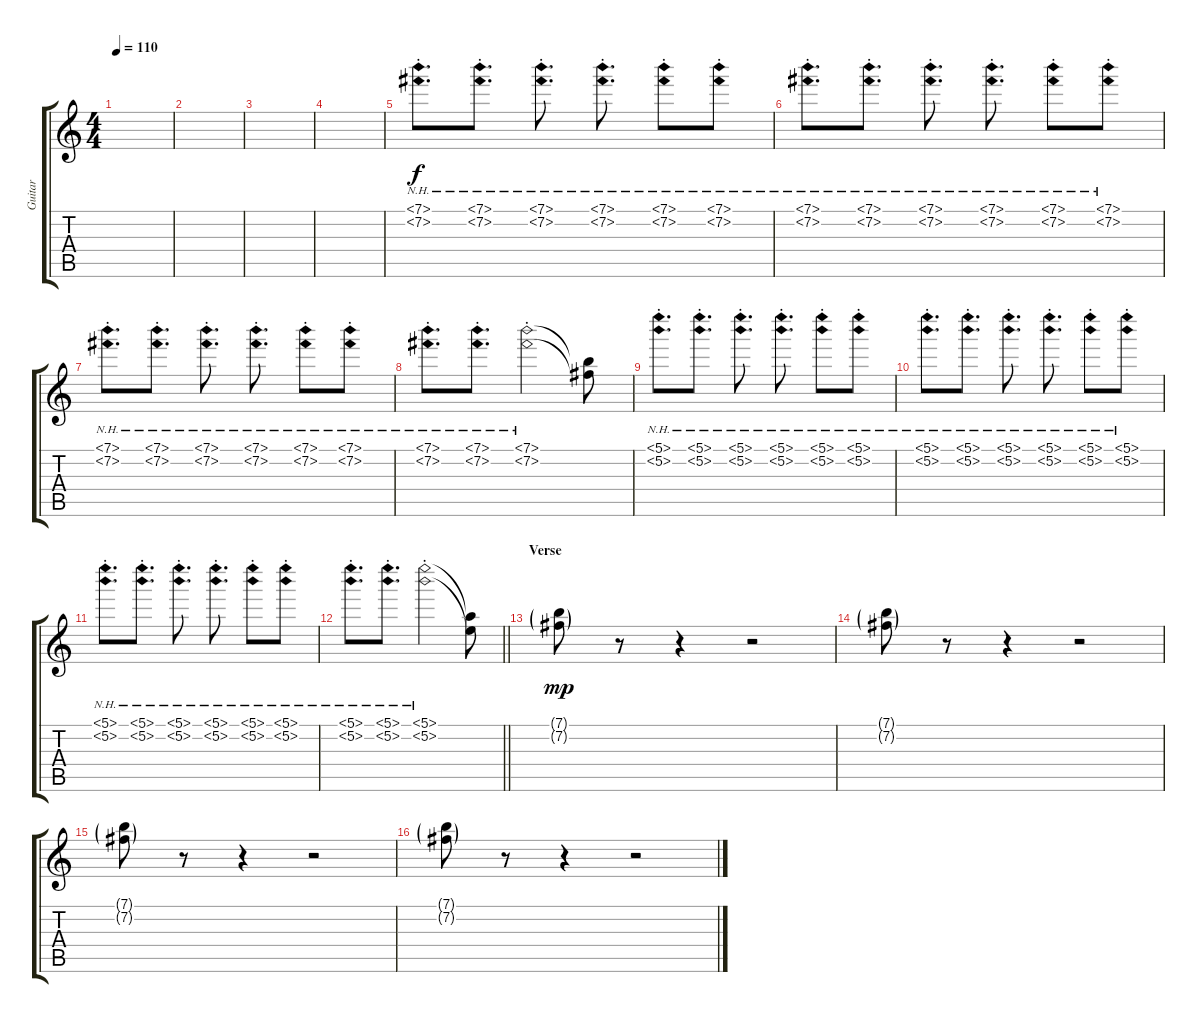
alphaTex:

\track ("Guitar" "Guitar") {instrument distortionguitar}
\staff {score tabs}
\tuning (E4 B3 G3 D3 A2 E2) {hide}
\ts (4 4)
\tempo 110
\clef g2
\ks c
|
|
|
|
(7.1{nh st} 7.2{nh st}).8{d} (7.1{nh st} 7.2{nh st}).8{d} (7.1{nh st} 7.2{nh st}).8{d} (7.1{nh st} 7.2{nh st}).8{d} (7.1{nh st} 7.2{nh st}).8 (7.1{nh st} 7.2{nh st}).8 |
(7.1{nh st} 7.2{nh st}).8{d} (7.1{nh st} 7.2{nh st}).8{d} (7.1{nh st} 7.2{nh st}).8{d} (7.1{nh st} 7.2{nh st}).8{d} (7.1{nh st} 7.2{nh st}).8 (7.1{nh st} 7.2{nh st}).8 |
(7.1{nh st} 7.2{nh st}).8{d} (7.1{nh st} 7.2{nh st}).8{d} (7.1{nh st} 7.2{nh st}).8{d} (7.1{nh st} 7.2{nh st}).8{d} (7.1{nh st} 7.2{nh st}).8 (7.1{nh st} 7.2{nh st}).8 |
(7.1{nh st} 7.2{nh st}).8{d} (7.1{nh st} 7.2{nh st}).8{d} (7.1{nh st} 7.2{nh st}).2 (7.1{t} 7.2{t}).8 |
(5.1{nh st} 5.2{nh st}).8{d} (5.1{nh st} 5.2{nh st}).8{d} (5.1{nh st} 5.2{nh st}).8{d} (5.1{nh st} 5.2{nh st}).8{d} (5.1{nh st} 5.2{nh st}).8 (5.1{nh st} 5.2{nh st}).8 |
(5.1{nh st} 5.2{nh st}).8{d} (5.1{nh st} 5.2{nh st}).8{d} (5.1{nh st} 5.2{nh st}).8{d} (5.1{nh st} 5.2{nh st}).8{d} (5.1{nh st} 5.2{nh st}).8 (5.1{nh st} 5.2{nh st}).8 |
(5.1{nh st} 5.2{nh st}).8{d} (5.1{nh st} 5.2{nh st}).8{d} (5.1{nh st} 5.2{nh st}).8{d} (5.1{nh st} 5.2{nh st}).8{d} (5.1{nh st} 5.2{nh st}).8 (5.1{nh st} 5.2{nh st}).8 |
\barLineRight lightlight
(5.1{nh st} 5.2{nh st}).8{d} (5.1{nh st} 5.2{nh st}).8{d} (5.1{nh st} 5.2{nh st}).2 (5.1{t} 5.2{t}).8 |
\section ("" "Verse")
(7.1{g} 7.2{g}).8{dy mp} r.8 r.4 r.2 |
(7.1{g} 7.2{g}).8 r.8 r.4 r.2 |
(7.1{g} 7.2{g}).8 r.8 r.4 r.2 |
(7.1{g} 7.2{g}).8 r.8 r.4 r.2
